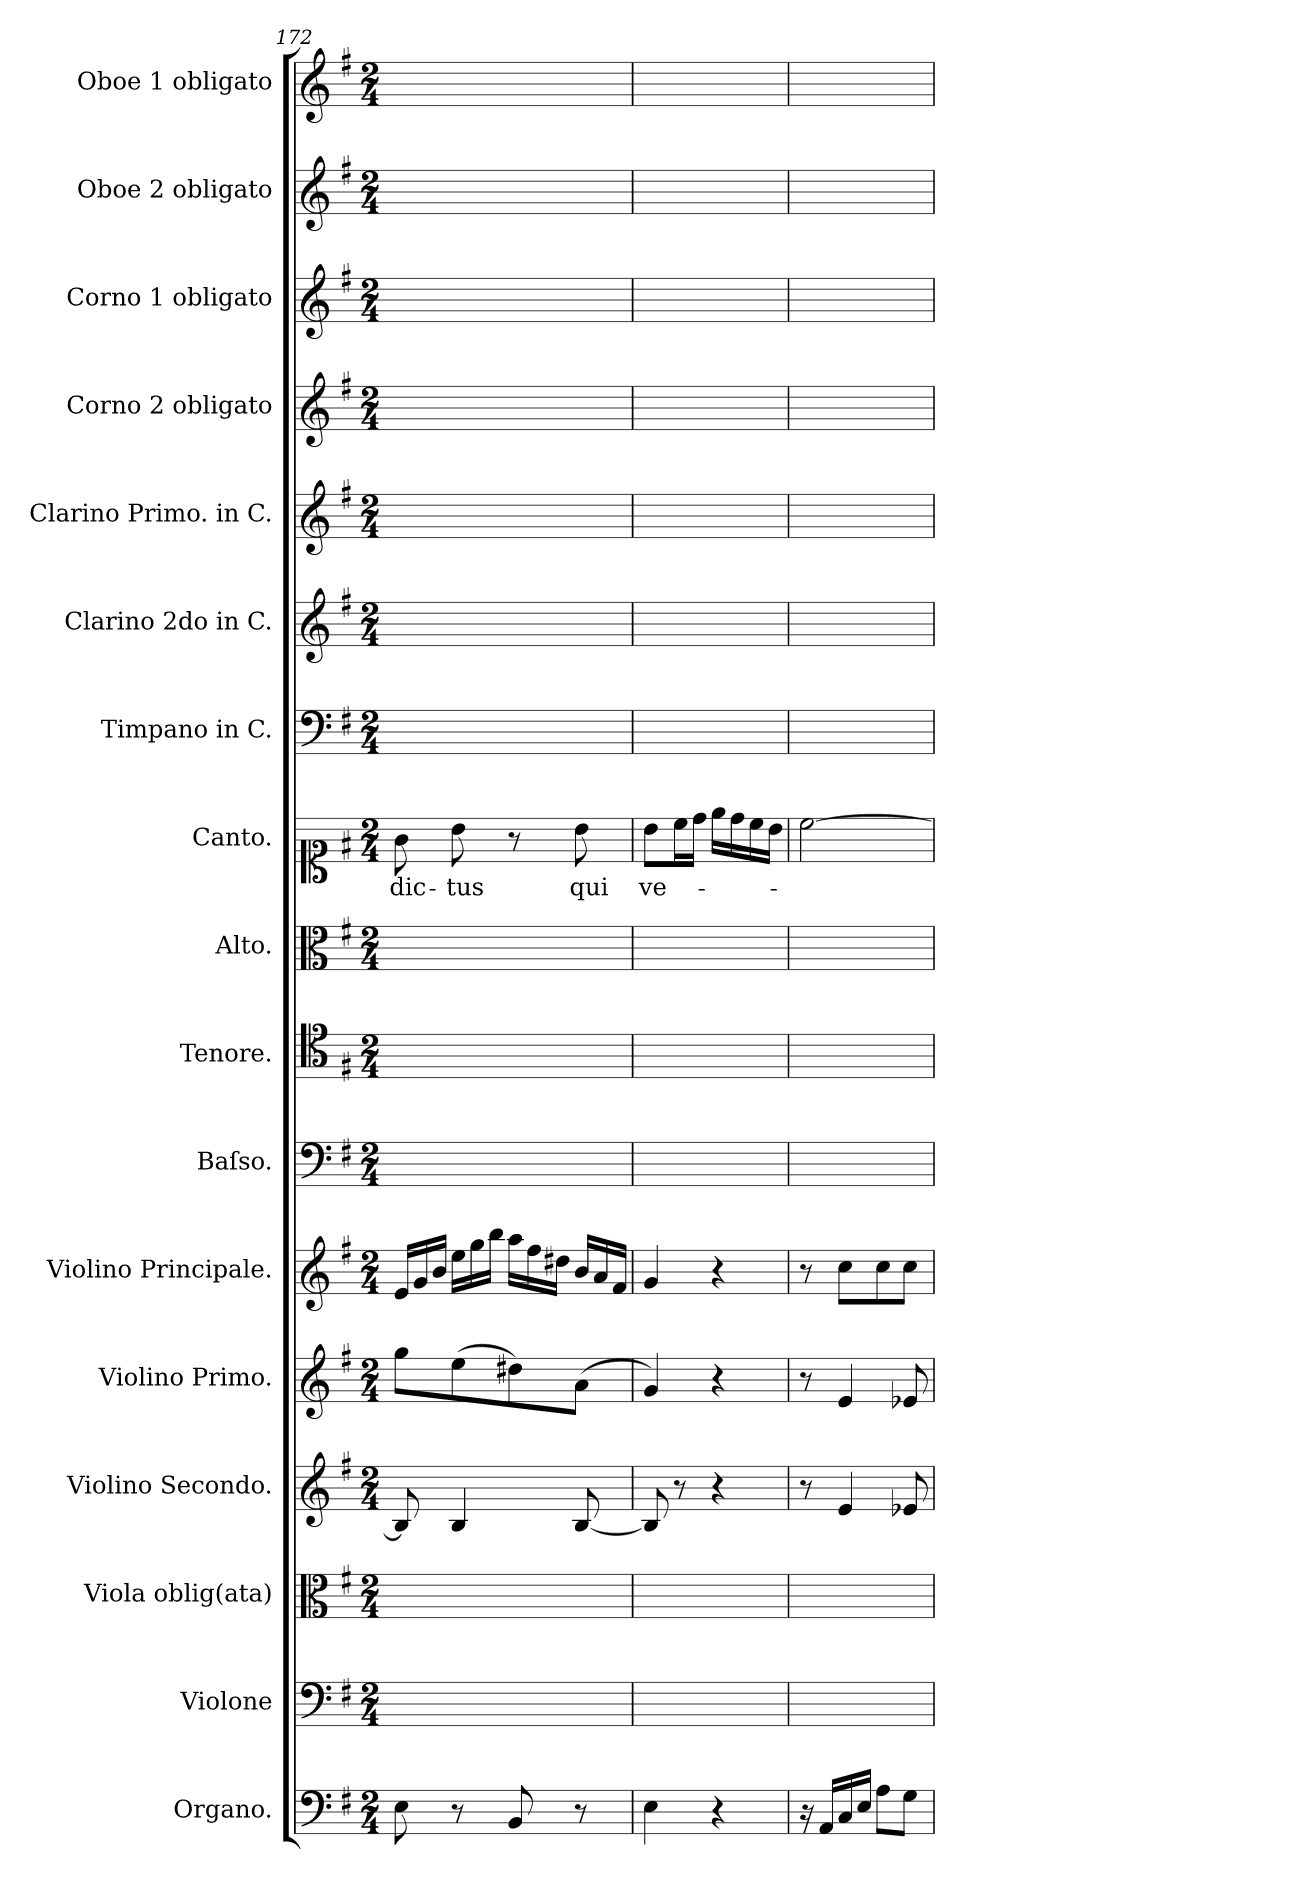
**kern	**kern	**kern	**kern	**kern	**kern	**kern	**kern	**kern	**kern	**text	**kern	**kern	**kern	**kern	**kern	**kern	**kern
*part17	*part16	*part15	*part14	*part13	*part12	*part11	*part10	*part9	*part8	*part8	*part7	*part6	*part5	*part4	*part3	*part2	*part1
*staff17	*staff16	*staff15	*staff14	*staff13	*staff12	*staff11	*staff10	*staff9	*staff8	*staff8	*staff7	*staff6	*staff5	*staff4	*staff3	*staff2	*staff1
*I"Organo.	*I"Violone	*I"Viola oblig(ata)	*I"Violino Secondo.	*I"Violino Primo.	*I"Violino Principale.	*I"Baſso.	*I"Tenore.	*I"Alto.	*I"Canto.	*	*I"Timpano in C.	*I"Clarino 2do in C.	*I"Clarino Primo. in C.	*I"Corno 2 obligato	*I"Corno 1 obligato	*I"Oboe 2 obligato	*I"Oboe 1 obligato
*I'Org.	*I'Vlne	*I'Vla.	*	*I'Vn I	*I'Vln. Princ.	*I'B.	*I'T.	*I'A.	*I'C.	*	*I'Timp.	*I'Clno 2 in C.	*I'Clno 1 in C	*I'[C. 2 obl.]	*I'[C. 1 obl.]	*I'[Ob. 2]	*I'[Ob. 1]
*clefF4	*clefF4	*clefC3	*clefG2	*clefG2	*clefG2	*clefF4	*clefC4	*clefC3	*clefC1	*	*clefF4	*clefG2	*clefG2	*clefG2	*clefG2	*clefG2	*clefG2
*k[f#]	*k[f#]	*k[f#]	*k[f#]	*k[f#]	*k[f#]	*k[f#]	*k[f#]	*k[f#]	*k[f#]	*	*k[f#]	*k[f#]	*k[f#]	*k[f#]	*k[f#]	*k[f#]	*k[f#]
*G:	*G:	*G:	*G:	*G:	*G:	*G:	*G:	*G:	*G:	*	*G:	*G:	*G:	*G:	*G:	*G:	*G:
*M2/4	*M2/4	*M2/4	*M2/4	*M2/4	*M2/4	*M2/4	*M2/4	*M2/4	*M2/4	*	*M2/4	*M2/4	*M2/4	*M2/4	*M2/4	*M2/4	*M2/4
*	*	*	*	*	*Xtuplet	*	*	*	*	*	*	*	*	*	*	*	*
=172	=172	=172	=172	=172	=172	=172	=172	=172	=172	=172	=172	=172	=172	=172	=172	=172	=172
8E\	2ryy	2ryy	8B/]	8gg\L	24e/LL	2ryy	2ryy	2ryy	8g\	-dic-	2ryy	2ryy	2ryy	2ryy	2ryy	2ryy	2ryy
.	.	.	.	.	24g/	.	.	.	.	.	.	.	.	.	.	.	.
.	.	.	.	.	24b/JJ	.	.	.	.	.	.	.	.	.	.	.	.
8r	.	.	4B/	(8ee\	24ee\LL	.	.	.	8b\	-tus	.	.	.	.	.	.	.
.	.	.	.	.	24gg\	.	.	.	.	.	.	.	.	.	.	.	.
.	.	.	.	.	24bb\JJ	.	.	.	.	.	.	.	.	.	.	.	.
8BB/	.	.	.	8dd#X\)	24aa\LL	.	.	.	8r	.	.	.	.	.	.	.	.
.	.	.	.	.	24ff#\	.	.	.	.	.	.	.	.	.	.	.	.
.	.	.	.	.	24dd#X\JJ	.	.	.	.	.	.	.	.	.	.	.	.
8r	.	.	[8B/	(8a\J	24b/LL	.	.	.	8b\	qui	.	.	.	.	.	.	.
.	.	.	.	.	24a/	.	.	.	.	.	.	.	.	.	.	.	.
.	.	.	.	.	24f#/JJ	.	.	.	.	.	.	.	.	.	.	.	.
=173	=173	=173	=173	=173	=173	=173	=173	=173	=173	=173	=173	=173	=173	=173	=173	=173	=173
4E\	2ryy	2ryy	8B/]	4g/)	4g/	2ryy	2ryy	2ryy	8b\L	ve-	2ryy	2ryy	2ryy	2ryy	2ryy	2ryy	2ryy
.	.	.	8r	.	.	.	.	.	16cc\L	.	.	.	.	.	.	.	.
.	.	.	.	.	.	.	.	.	16dd\JJ	.	.	.	.	.	.	.	.
4r	.	.	4r	4r	4r	.	.	.	16ee\LL	.	.	.	.	.	.	.	.
.	.	.	.	.	.	.	.	.	16dd\	.	.	.	.	.	.	.	.
.	.	.	.	.	.	.	.	.	16cc\	.	.	.	.	.	.	.	.
.	.	.	.	.	.	.	.	.	16b\JJ	.	.	.	.	.	.	.	.
=174	=174	=174	=174	=174	=174	=174	=174	=174	=174	=174	=174	=174	=174	=174	=174	=174	=174
16r	2ryy	2ryy	8r	8r	8r	2ryy	2ryy	2ryy	[2cc\	.	2ryy	2ryy	2ryy	2ryy	2ryy	2ryy	2ryy
16AA/LL	.	.	.	.	.	.	.	.	.	.	.	.	.	.	.	.	.
16C/	.	.	4e/	4e/	8cc\L	.	.	.	.	.	.	.	.	.	.	.	.
16E/JJ	.	.	.	.	.	.	.	.	.	.	.	.	.	.	.	.	.
8A\L	.	.	.	.	8cc\	.	.	.	.	.	.	.	.	.	.	.	.
8G\J	.	.	8e-X/	8e-X/	8cc\J	.	.	.	.	.	.	.	.	.	.	.	.
=	=	=	=	=	=	=	=	=	=	=	=	=	=	=	=	=	=
*-	*-	*-	*-	*-	*-	*-	*-	*-	*-	*-	*-	*-	*-	*-	*-	*-	*-
